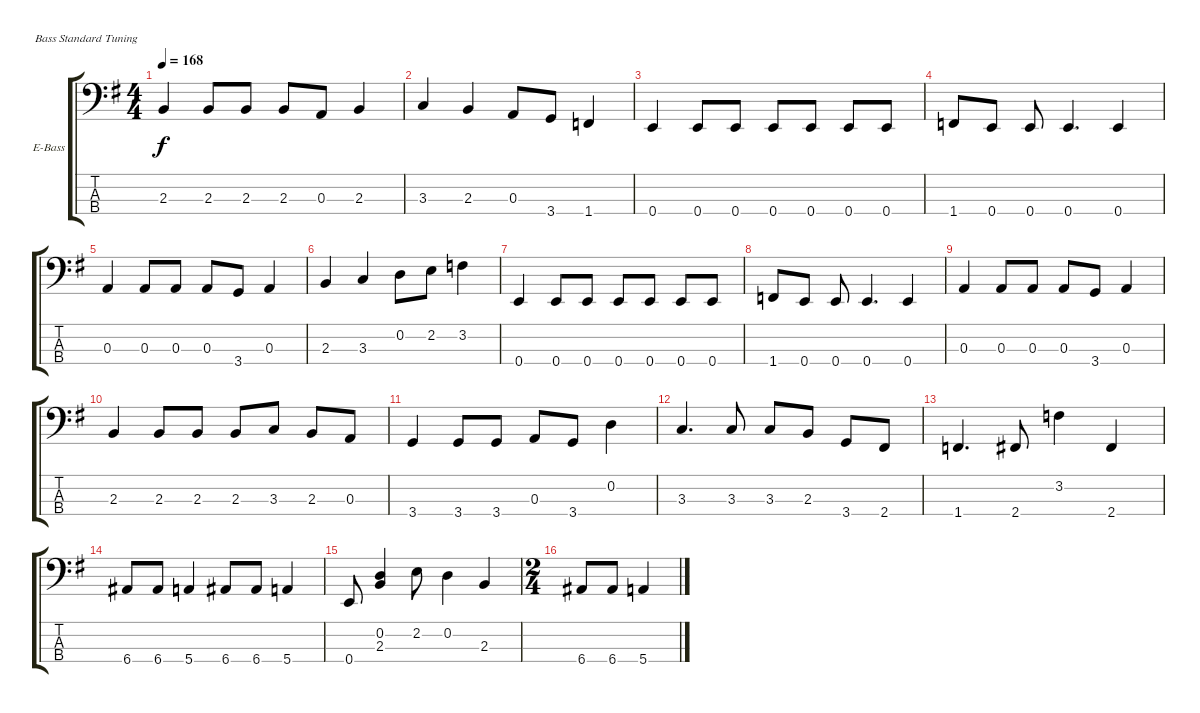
\bracketExtendMode groupsimilarinstruments
\firstSystemTrackNameOrientation horizontal
\otherSystemsTrackNameOrientation horizontal
\track ("Bass" "E-Bass") {instrument electricbasspick}
\staff {score tabs}
\tuning (G2 D2 A1 E1)
\ts (4 4)
\tempo 168
\clef f4
\scale
1.07818
\ks g
2.3.4{dy f} 2.3.8 2.3.8 2.3.8 0.3.8 2.3.4 |
\scale
0.921816 3.3.4 2.3.4 0.3.8 3.4.8 1.4.4 |
\scale
1.07818 0.4.4 0.4.8 0.4.8 0.4.8 0.4.8 0.4.8 0.4.8 |
\scale
0.921816 1.4.8 0.4.8 0.4.8 0.4.4{d} 0.4.4 |
\scale
1.07818 0.3.4 0.3.8 0.3.8 0.3.8 3.4.8 0.3.4 |
\scale
0.921816 2.3.4 3.3.4 0.2.8 2.2.8 3.2.4 |
\scale
1.07818 0.4.4 0.4.8 0.4.8 0.4.8 0.4.8 0.4.8 0.4.8 |
\scale
0.921816 1.4.8 0.4.8 0.4.8 0.4.4{d} 0.4.4 |
\scale
1.07818 0.3.4 0.3.8 0.3.8 0.3.8 3.4.8 0.3.4 |
\scale
0.921816 2.3.4 2.3.8 2.3.8 2.3.8 3.3.8 2.3.8 0.3.8 |
\scale
1.07818 3.4.4 3.4.8 3.4.8 0.3.8 3.4.8 0.2.4 |
\scale
0.921816 3.3.4{d} 3.3.8 3.3.8 2.3.8 3.4.8 2.4.8 |
\scale
1.07818 1.4.4{d} 2.4.8 3.2.4 2.4.4 |
\scale
0.921816 6.4.8 6.4.8 5.4.4 6.4.8 6.4.8 5.4.4 |
\scale
1.07818 0.4.8 (0.2 2.3).4 2.2.8 0.2.4 2.3.4 |
\ts (2 4)
\scale
0.921816 6.4.8 6.4.8 5.4.4
